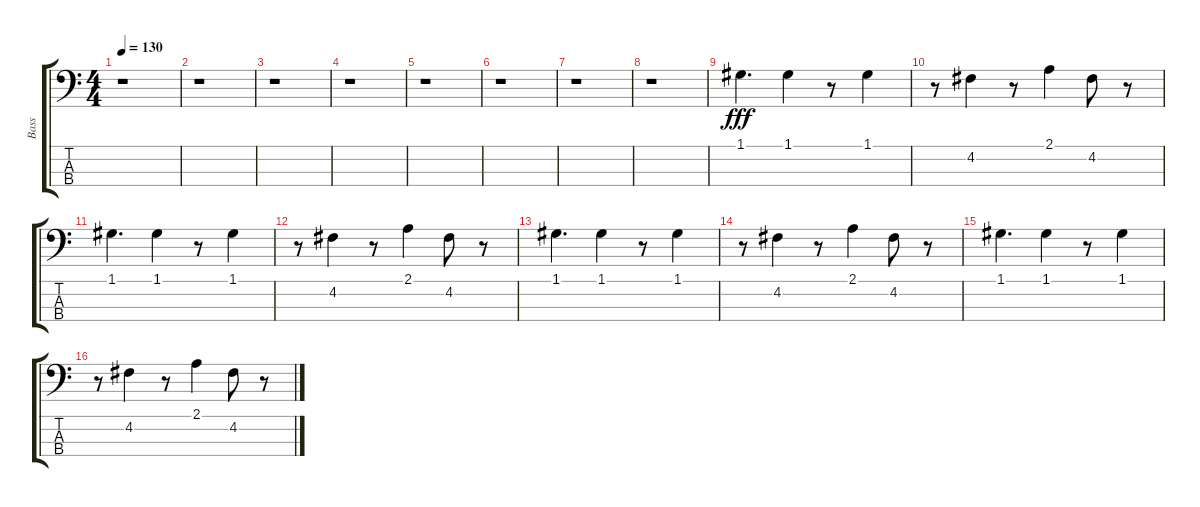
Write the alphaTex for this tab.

\track ("Bass" "Bass") {instrument electricbassfinger}
\staff {score tabs}
\tuning (G2 D2 A1 E1) {hide}
\ts (4 4)
\tempo 130
\clef f4
\ks c
r.1{dy fff} |
r.1 |
r.1 |
r.1 |
r.1 |
r.1 |
r.1 |
r.1 |
1.1.4{d} 1.1.4 r.8 1.1.4 |
r.8 4.2.4 r.8 2.1.4 4.2.8 r.8 |
1.1.4{d} 1.1.4 r.8 1.1.4 |
r.8 4.2.4 r.8 2.1.4 4.2.8 r.8 |
1.1.4{d} 1.1.4 r.8 1.1.4 |
r.8 4.2.4 r.8 2.1.4 4.2.8 r.8 |
1.1.4{d} 1.1.4 r.8 1.1.4 |
r.8 4.2.4 r.8 2.1.4 4.2.8 r.8
